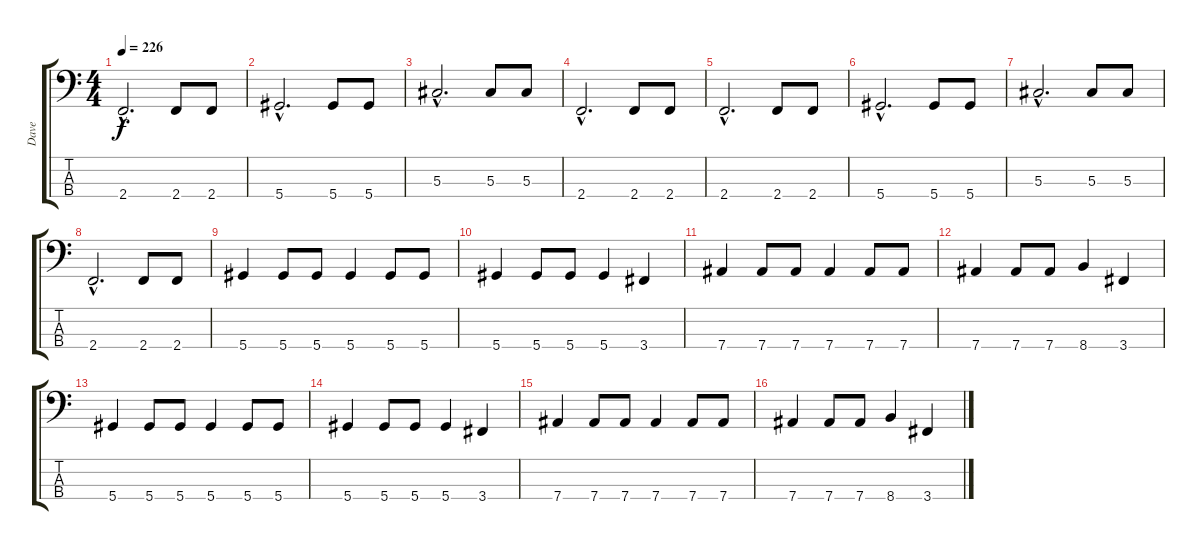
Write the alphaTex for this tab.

\track ("Dave" "Dave") {instrument electricbassfinger}
\staff {score tabs}
\tuning (Gb2 Db2 Ab1 Eb1) {hide}
\ts (4 4)
\tempo 226
\tempo 140
\tempo 226
\clef f4
\ks c
2.4{hac}.2{d dy f instrument electricbassfinger} 2.4.8 2.4.8 |
5.4{hac}.2{d} 5.4.8 5.4.8 |
5.3{hac}.2{d} 5.3.8 5.3.8 |
2.4{hac}.2{d} 2.4.8 2.4.8 |
2.4{hac}.2{d} 2.4.8 2.4.8 |
5.4{hac}.2{d} 5.4.8 5.4.8 |
5.3{hac}.2{d} 5.3.8 5.3.8 |
2.4{hac}.2{d} 2.4.8 2.4.8 |
5.4.4 5.4.8 5.4.8 5.4.4 5.4.8 5.4.8 |
5.4.4 5.4.8 5.4.8 5.4.4 3.4.4 |
7.4.4 7.4.8 7.4.8 7.4.4 7.4.8 7.4.8 |
7.4.4 7.4.8 7.4.8 8.4.4 3.4.4 |
5.4.4 5.4.8 5.4.8 5.4.4 5.4.8 5.4.8 |
5.4.4 5.4.8 5.4.8 5.4.4 3.4.4 |
7.4.4 7.4.8 7.4.8 7.4.4 7.4.8 7.4.8 |
7.4.4 7.4.8 7.4.8 8.4.4 3.4.4
